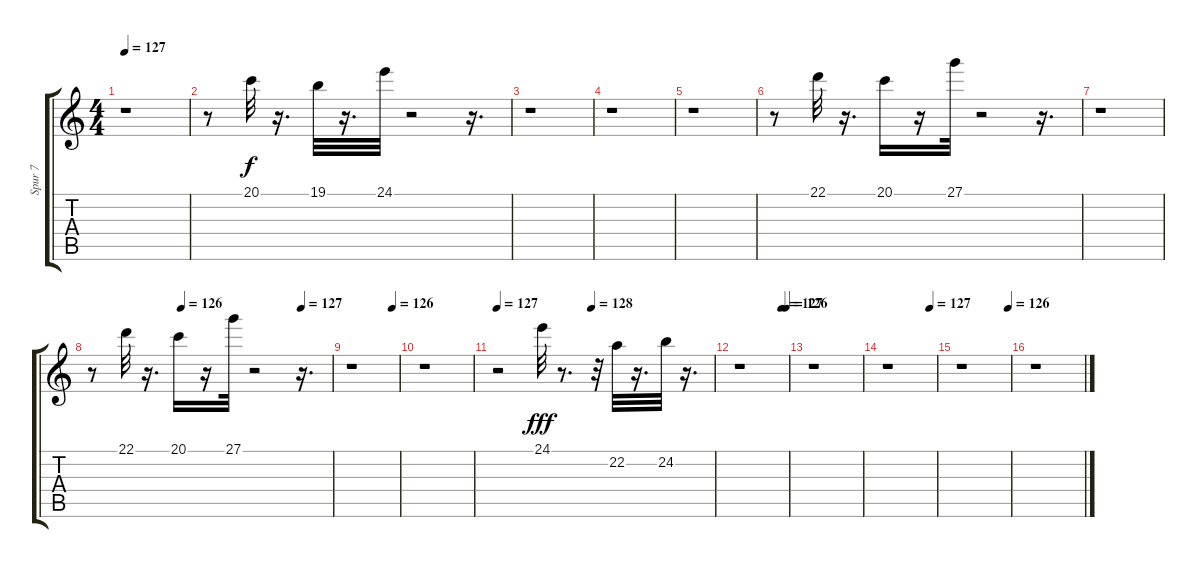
\track ("Spur 7" "Spur 7") {instrument pad5bowed}
\staff {score tabs}
\tuning (E4 B3 G3 D3 A2 E2) {hide}
\ts (4 4)
\tempo 127
\clef g2
\ks c
r.1{dy f} |
r.8 20.1.32 r.16{d} 19.1.32 r.16{d} 24.1.32 r.2 r.16{d} |
r.1 |
r.1 |
r.1 |
r.8 22.1.32 r.16{d} 20.1.16 r.16 27.1.32 r.2 r.16{d} |
r.1 |
\tempo (126 0.375)
\tempo (127 0.875)
r.8 22.1.32 r.16{d} 20.1.16 r.16 27.1.32 r.2 r.16{d} |
\tempo (126 0.875)
r.1 |
r.1 |
\tempo 127
\tempo (128 0.4375)
r.2 24.1.32{dy fff volume 14 instrument synthbass1} r.8{d} r.32 22.2.32 r.16{d} 24.2.32 r.16{d} |
\tempo (127 0.875)
\tempo (126 0.96875)
r.1 |
r.1 |
\tempo (127 0.875)
r.1 |
\tempo (126 0.96875)
r.1 |
r.1
